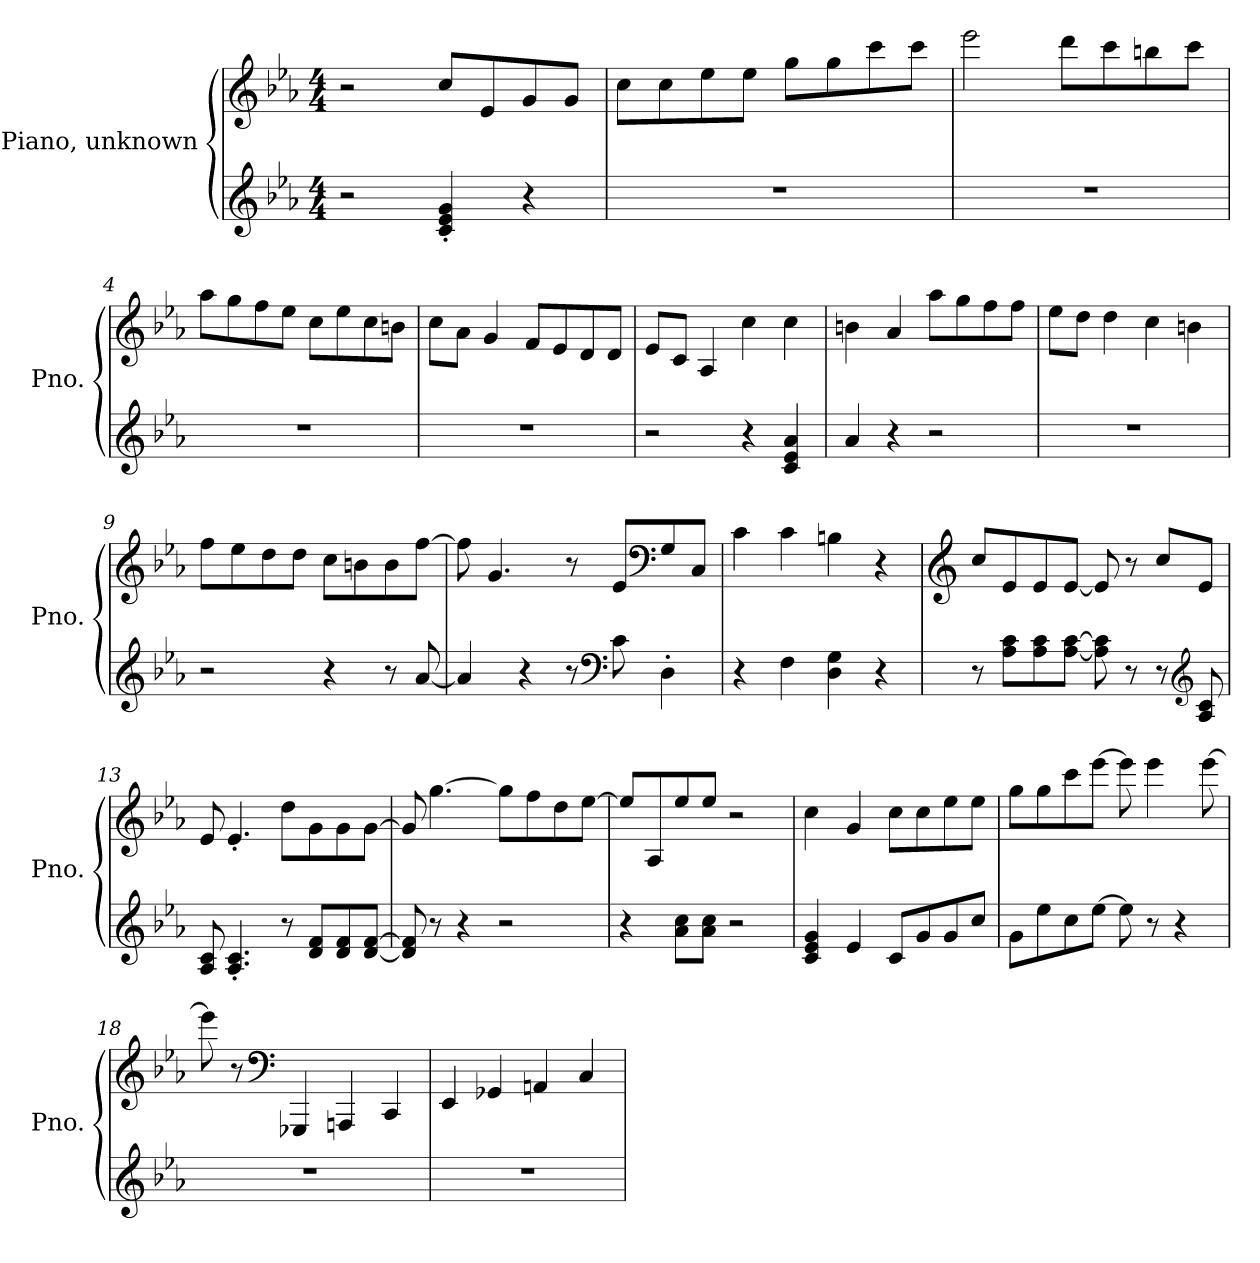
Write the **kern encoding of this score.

**kern	**kern
*part1	*part1
*staff2	*staff1
*I"Piano, unknown	*
*I'Pno.	*
*clefG2	*clefG2
*k[b-e-a-]	*k[b-e-a-]
*M4/4	*M4/4
*MM120	*MM120
=1	=1
2r	2r
4c/' 4e-/' 4g/'	8cc/L
.	8e-/
4r	8g/
.	8g/J
=2	=2
1r	8cc\L
.	8cc\
.	8ee-\
.	8ee-\J
.	8gg\L
.	8gg\
.	8ccc\
.	8ccc\J
=3	=3
1r	2eee-\
.	8ddd\L
.	8ccc\
.	8bbn\
.	8ccc\J
=4	=4
1r	8aa-\L
.	8gg\
.	8ff\
.	8ee-\J
.	8cc\L
.	8ee-\
.	8cc\
.	8bn\J
=5	=5
1r	8cc\L
.	8a-\J
.	4g/
.	8f/L
.	8e-/
.	8d/
.	8d/J
!!LO:LB:g=z
=6	=6
2r	8e-/L
.	8c/J
.	4A-/
4r	4cc\
4c/ 4e-/ 4a-/	4cc\
=7	=7
4a-/	4bn\
4r	4a-/
2r	8aa-\L
.	8gg\
.	8ff\
.	8ff\J
=8	=8
1r	8ee-\L
.	8dd\J
.	4dd\
.	4cc\
.	4bn\
=9	=9
2r	8ff\L
.	8ee-\
.	8dd\
.	8dd\J
4r	8cc\L
.	8bn\
8r	8b\
[8a-/	[8ff\J
=10	=10
4a-/]	8ff\]
.	4.g/
4r	.
8r	8r
*clefF4	*
8c\	8e-/L
*	*clefF4
4D'\	8G/
.	8C/J
!!LO:LB:g=z
=11	=11
4r	4c\
4F\	4c\
4D\ 4G\	4Bn\
4r	4r
=12	=12
*	*clefG2
8r	8cc/L
8A-\ 8c\L	8e-/
8A-\ 8c\	8e-/
[8A-\ [8c\J	[8e-/J
8A-\] 8c\]	8e-/]
8r	8r
8r	8cc/L
*clefG2	*
8A-/ 8c/	8e-/J
=13	=13
8A-/ 8c/	8e-/
4.A-/' 4.c/'	4.e-'/
8r	8dd\L
8d/ 8f/L	8g\
8d/ 8f/	8g\
[8d/ [8f/J	[8g\J
=14	=14
8d/] 8f/]	8g/]
8r	[4.gg\
4r	.
2r	8gg\L]
.	8ff\
.	8dd\
.	[8ee-\J
=15	=15
4r	8ee-/L]
.	8A-/
8a-\ 8cc\L	8ee-/
8a-\ 8cc\J	8ee-/J
2r	2r
!!LO:LB:g=z
=16	=16
4c/ 4e-/ 4g/	4cc\
4e-/	4g/
8c/L	8cc\L
8g/	8cc\
8g/	8ee-\
8cc/J	8ee-\J
=17	=17
8g\L	8gg\L
8ee-\	8gg\
8cc\	8ccc\
[8ee-\J	[8eee-\J
8ee-\]	8eee-\]
8r	4eee-\
4r	.
.	[8eee-\
=18	=18
1r	8eee-\]
.	8r
*	*clefF4
.	4GGG-X/
.	4AAAn/
.	4CC/
=19	=19
1r	4EE-/
.	4GG-X/
.	4AAn/
.	4C/
=	=
*-	*-
